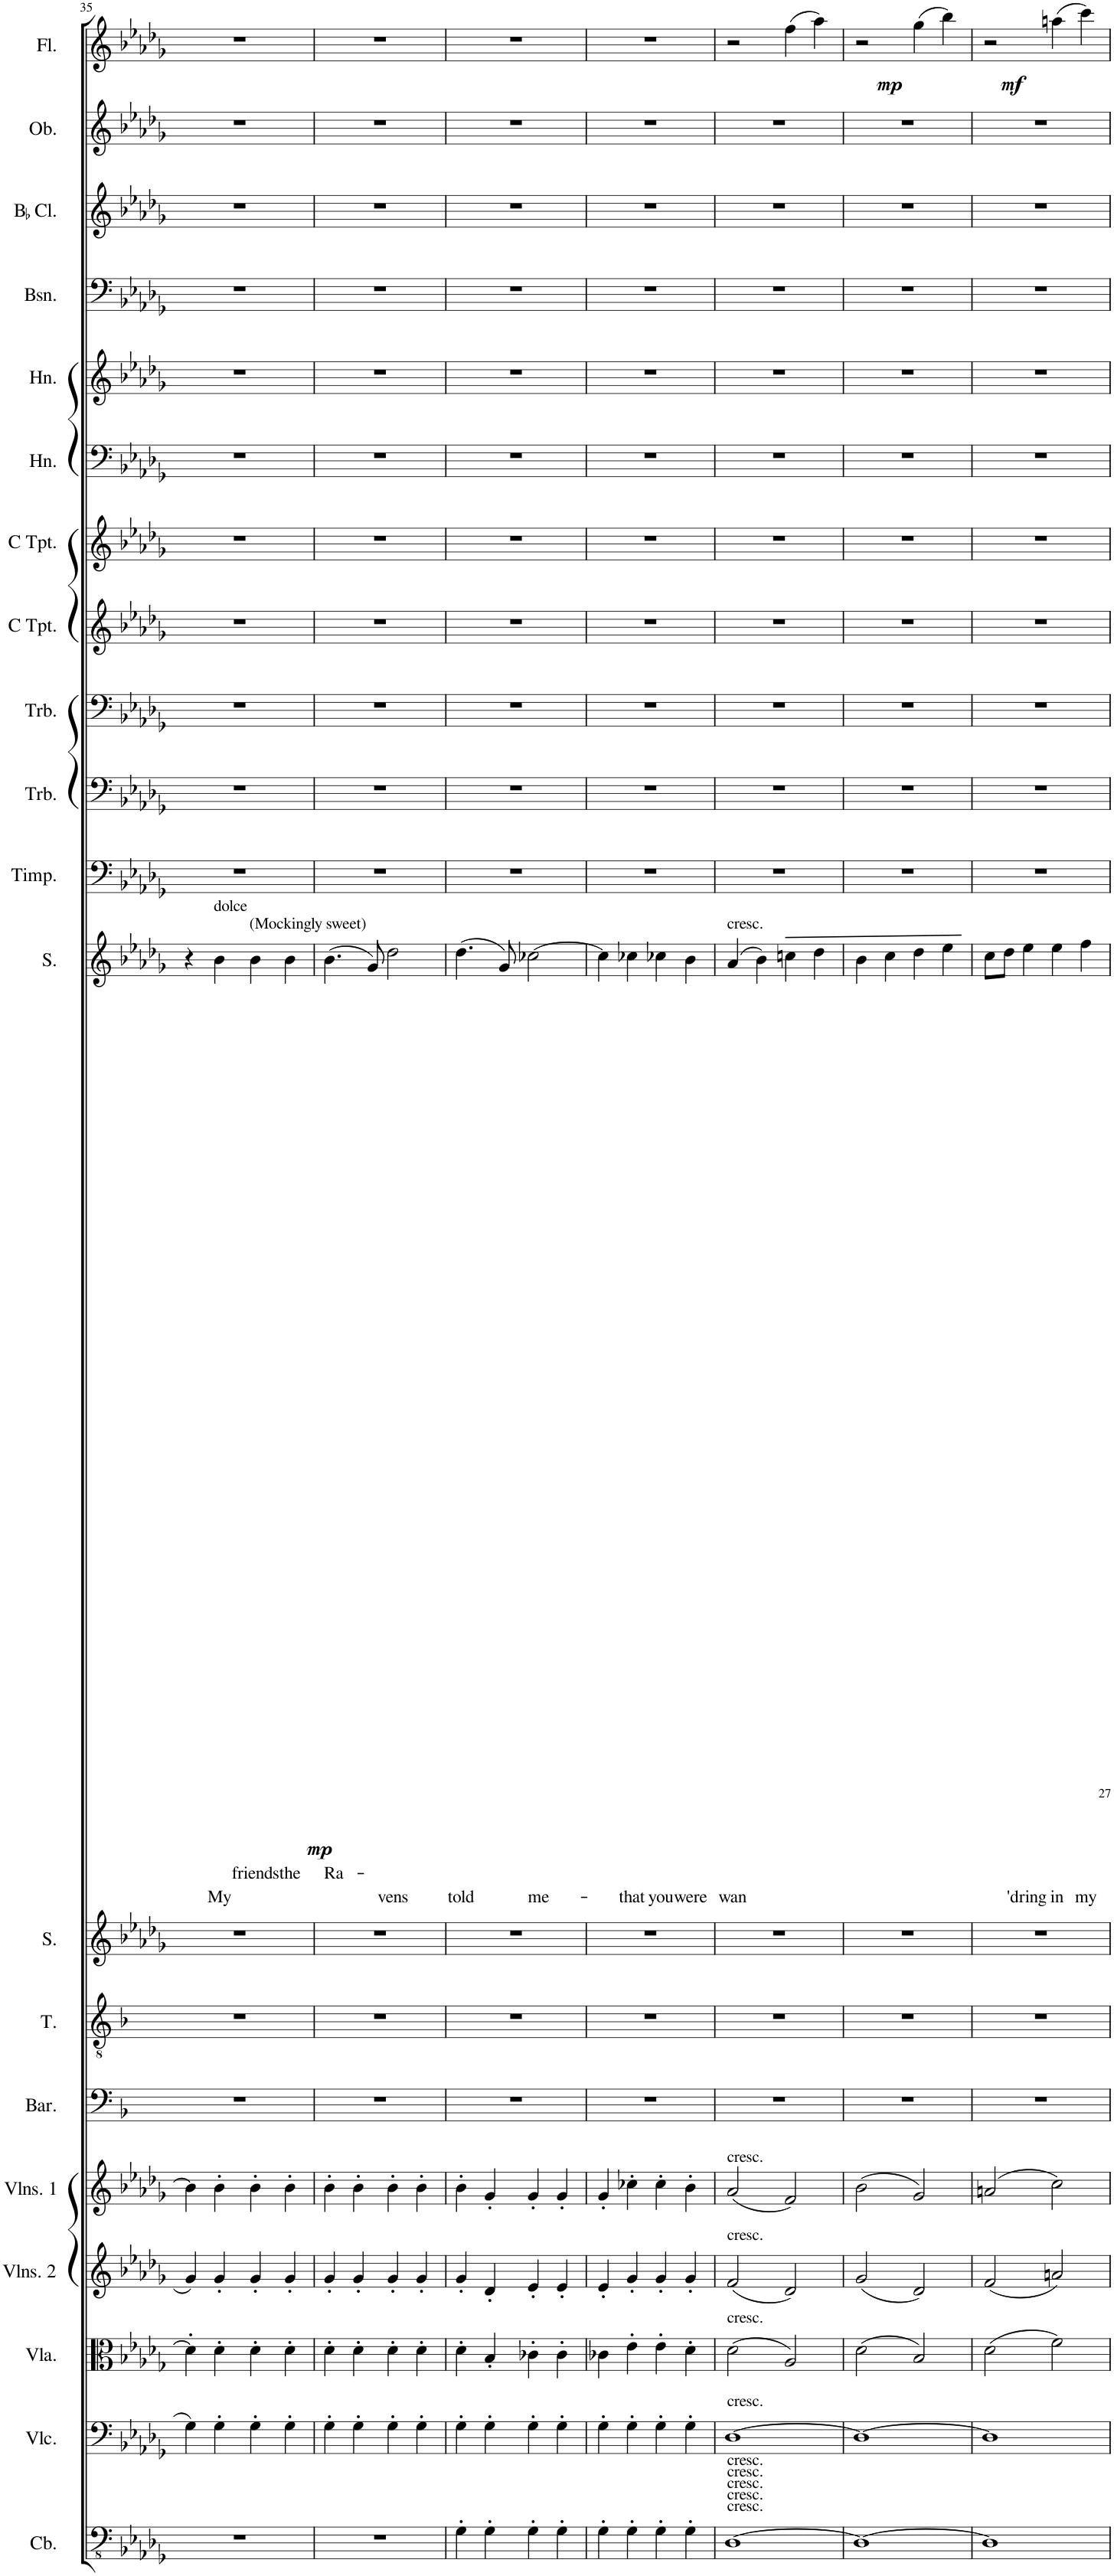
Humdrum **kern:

**kern	**kern	**kern	**kern	**kern	**kern	**kern	**kern	**kern	**text	**dynam	**kern	**kern	**kern	**kern	**kern	**kern	**kern	**kern	**kern	**kern	**kern	**dynam
*part20	*part19	*part18	*part17	*part16	*part15	*part14	*part13	*part12	*part12	*part12	*part11	*part10	*part9	*part8	*part7	*part6	*part5	*part4	*part3	*part2	*part1	*part1
*staff20	*staff19	*staff18	*staff17	*staff16	*staff15	*staff14	*staff13	*staff12	*staff12	*staff12	*staff11	*staff10	*staff9	*staff8	*staff7	*staff6	*staff5	*staff4	*staff3	*staff2	*staff1	*staff1
*I"Contrabass	*I"Violoncello	*I"Viola	*I"Violins 2	*I"Violins 1	*I"Baritone	*I"Tenor	*I"Soprano	*I"Soprano	*	*	*I"Timpani	*I"Trombone	*I"Trombone	*I"C Trumpet	*I"C Trumpet	*I"Horn	*I"Horn	*I"Bassoon	*I"BaccidentalFlat Clarinet	*I"Oboe	*I"Flute	*
*I'Cb.	*I'Vlc.	*I'Vla.	*I'Vlns. 2	*I'Vlns. 1	*I'Bar.	*I'T.	*I'S.	*I'S.	*	*	*I'Timp.	*I'Trb.	*I'Trb.	*I'C Tpt.	*I'C Tpt.	*I'Hn.	*I'Hn.	*I'Bsn.	*I'BaccidentalFlat Cl.	*I'Ob.	*I'Fl.	*
!!LO:PB:g=z
*clefFv4	*clefF4	*clefC3	*clefG2	*clefG2	*clefF4	*clefGv2	*clefG2	*clefG2	*	*	*clefF4	*clefF4	*clefF4	*clefG2	*clefG2	*clefF4	*clefG2	*clefF4	*clefG2	*clefG2	*clefG2	*
*	*	*	*	*	*	*	*	*	*	*	*	*	*	*	*	*ITrd4c7	*ITrd4c7	*	*ITrd1c2	*	*	*
*k[b-e-a-d-g-]	*k[b-e-a-d-g-]	*k[b-e-a-d-g-]	*k[b-e-a-d-g-]	*k[b-e-a-d-g-]	*k[b-]	*k[b-]	*k[b-e-a-d-g-]	*k[b-e-a-d-g-]	*	*	*k[b-e-a-d-g-]	*k[b-e-a-d-g-]	*k[b-e-a-d-g-]	*k[b-e-a-d-g-]	*k[b-e-a-d-g-]	*k[b-e-a-d-g-]	*k[b-e-a-d-g-]	*k[b-e-a-d-g-]	*k[b-e-a-d-g-]	*k[b-e-a-d-g-]	*k[b-e-a-d-g-]	*
*M2/2	*M2/2	*M2/2	*M2/2	*M2/2	*M2/2	*M2/2	*M2/2	*M2/2	*	*	*M2/2	*M2/2	*M2/2	*M2/2	*M2/2	*M2/2	*M2/2	*M2/2	*M2/2	*M2/2	*M2/2	*
=35	=35	=35	=35	=35	=35	=35	=35	=35	=35	=35	=35	=35	=35	=35	=35	=35	=35	=35	=35	=35	=35	=35
1r	4G-\	4d-'\]	4g-/	4b-\]	1r	1r	1r	4r	.	.	1r	1r	1r	1r	1r	1r	1r	1r	1r	1r	1r	.
!	!	!	!	!	!	!	!	!LO:TX:a:t=dolce	!	!	!	!	!	!	!	!	!	!	!	!	!	!
!	!	!	!	!	!	!	!	!	!LO:LY:b	!LO:DY:b	!	!	!	!	!	!	!	!	!	!	!	!
.	4G-'\	4d-'\	4g-'/	4b-'\	.	.	.	4b-\	My	mp	.	.	.	.	.	.	.	.	.	.	.	.
!	!	!	!	!	!	!	!	!LO:TX:a:t=(Mockingly sweet)	!	!	!	!	!	!	!	!	!	!	!	!	!	!
!	!	!	!	!	!	!	!	!	!LO:LY:b	!	!	!	!	!	!	!	!	!	!	!	!	!
.	4G-'\	4d-'\	4g-'/	4b-'\	.	.	.	4b-\	friends	.	.	.	.	.	.	.	.	.	.	.	.	.
!	!	!	!	!	!	!	!	!	!LO:LY:b	!	!	!	!	!	!	!	!	!	!	!	!	!
.	4G-'\	4d-'\	4g-'/	4b-'\	.	.	.	4b-\	the	.	.	.	.	.	.	.	.	.	.	.	.	.
=36	=36	=36	=36	=36	=36	=36	=36	=36	=36	=36	=36	=36	=36	=36	=36	=36	=36	=36	=36	=36	=36	=36
!	!	!	!	!	!	!	!	!	!LO:LY:b	!	!	!	!	!	!	!	!	!	!	!	!	!
1r	4G-'\	4d-'\	4g-'/	4b-'\	1r	1r	1r	(4.b-\	Ra-	.	1r	1r	1r	1r	1r	1r	1r	1r	1r	1r	1r	.
.	4G-'\	4d-'\	4g-'/	4b-'\	.	.	.	.	.	.	.	.	.	.	.	.	.	.	.	.	.	.
.	.	.	.	.	.	.	.	8g-/)	.	.	.	.	.	.	.	.	.	.	.	.	.	.
!	!	!	!	!	!	!	!	!	!LO:LY:b	!	!	!	!	!	!	!	!	!	!	!	!	!
.	4G-'\	4d-'\	4g-'/	4b-'\	.	.	.	2dd-\	-vens	.	.	.	.	.	.	.	.	.	.	.	.	.
.	4G-'\	4d-'\	4g-'/	4b-'\	.	.	.	.	.	.	.	.	.	.	.	.	.	.	.	.	.	.
=37	=37	=37	=37	=37	=37	=37	=37	=37	=37	=37	=37	=37	=37	=37	=37	=37	=37	=37	=37	=37	=37	=37
!	!	!	!	!	!	!	!	!	!LO:LY:b	!	!	!	!	!	!	!	!	!	!	!	!	!
4GG-'\	4G-'\	4d-'\	4g-'/	4b-'\	1r	1r	1r	(4.dd-\	told	.	1r	1r	1r	1r	1r	1r	1r	1r	1r	1r	1r	.
4GG-'\	4G-'\	4B-'/	4d-'/	4g-'/	.	.	.	.	.	.	.	.	.	.	.	.	.	.	.	.	.	.
.	.	.	.	.	.	.	.	8g-/)	.	.	.	.	.	.	.	.	.	.	.	.	.	.
!	!	!	!	!	!	!	!	!	!LO:LY:b	!	!	!	!	!	!	!	!	!	!	!	!	!
4GG-'\	4G-'\	4c-X'\	4e-'/	4g-'/	.	.	.	[2cc-X\	me-	.	.	.	.	.	.	.	.	.	.	.	.	.
4GG-'\	4G-'\	4c-'\	4e-'/	4g-'/	.	.	.	.	.	.	.	.	.	.	.	.	.	.	.	.	.	.
=38	=38	=38	=38	=38	=38	=38	=38	=38	=38	=38	=38	=38	=38	=38	=38	=38	=38	=38	=38	=38	=38	=38
4GG-'\	4G-'\	4c-X\	4e-'/	4g-'/	1r	1r	1r	4cc-\]	.	.	1r	1r	1r	1r	1r	1r	1r	1r	1r	1r	1r	.
!	!	!	!	!	!	!	!	!	!LO:LY:b	!	!	!	!	!	!	!	!	!	!	!	!	!
4GG-'\	4G-'\	4e-'\	4g-'/	4cc-X'\	.	.	.	4cc-X\	-that	.	.	.	.	.	.	.	.	.	.	.	.	.
!	!	!	!	!	!	!	!	!	!LO:LY:b	!	!	!	!	!	!	!	!	!	!	!	!	!
4GG-'\	4G-'\	4e-'\	4g-'/	4cc-'\	.	.	.	4cc-X\	you	.	.	.	.	.	.	.	.	.	.	.	.	.
!	!	!	!	!	!	!	!	!	!LO:LY:b	!	!	!	!	!	!	!	!	!	!	!	!	!
4GG-'\	4G-'\	4d-'\	4g-'/	4b-'\	.	.	.	4b-\	were	.	.	.	.	.	.	.	.	.	.	.	.	.
=39	=39	=39	=39	=39	=39	=39	=39	=39	=39	=39	=39	=39	=39	=39	=39	=39	=39	=39	=39	=39	=39	=39
!	!	!	!	!	!	!	!	!LO:TX:a:t=cresc.	!	!	!	!	!	!	!	!	!	!	!	!	!	!
!	!	!	!	!LO:TX:a:t=cresc.	!	!	!	!	!	!	!	!	!	!	!	!	!	!	!	!	!	!
!	!	!	!LO:TX:a:t=cresc.	!	!	!	!	!	!	!	!	!	!	!	!	!	!	!	!	!	!	!
!	!	!LO:TX:a:t=cresc.	!	!	!	!	!	!	!	!	!	!	!	!	!	!	!	!	!	!	!	!
!	!LO:TX:a:t=cresc.	!	!	!	!	!	!	!	!	!	!	!	!	!	!	!	!	!	!	!	!	!
!LO:TX:a:t=cresc.	!	!	!	!	!	!	!	!	!	!	!	!	!	!	!	!	!	!	!	!	!	!
!LO:TX:a:t=cresc.	!	!	!	!	!	!	!	!	!	!	!	!	!	!	!	!	!	!	!	!	!	!
!LO:TX:a:t=cresc.	!	!	!	!	!	!	!	!	!	!	!	!	!	!	!	!	!	!	!	!	!	!
!LO:TX:a:t=cresc.	!	!	!	!	!	!	!	!	!	!	!	!	!	!	!	!	!	!	!	!	!	!
!LO:TX:a:t=cresc.	!	!	!	!	!	!	!	!	!	!	!	!	!	!	!	!	!	!	!	!	!	!
!	!	!	!	!	!	!	!	!	!LO:LY:b	!	!	!	!	!	!	!	!	!	!	!	!	!
[1DD-	[1D-	(2d-\	(2f/	(2a-/	1r	1r	1r	(4a-/	wan	.	1r	1r	1r	1r	1r	1r	1r	1r	1r	1r	2r	.
.	.	.	.	.	.	.	.	4b-\)	.	.	.	.	.	.	.	.	.	.	.	.	.	.
!	!	!	!	!	!	!	!	!	!	!	!	!	!	!	!	!	!	!	!	!	!	!LO:DY:b
.	.	2A-/)	2d-/)	2f/)	.	.	.	4ccn\	.	.	.	.	.	.	.	.	.	.	.	.	(4ff\	mp
.	.	.	.	.	.	.	.	4dd-\	.	.	.	.	.	.	.	.	.	.	.	.	4aa-\)	.
=40	=40	=40	=40	=40	=40	=40	=40	=40	=40	=40	=40	=40	=40	=40	=40	=40	=40	=40	=40	=40	=40	=40
1DD-_	1D-_	(2d-\	(2g-/	(2b-\	1r	1r	1r	4b-\	.	.	1r	1r	1r	1r	1r	1r	1r	1r	1r	1r	2r	.
.	.	.	.	.	.	.	.	4cc\	.	.	.	.	.	.	.	.	.	.	.	.	.	.
!	!	!	!	!	!	!	!	!	!	!	!	!	!	!	!	!	!	!	!	!	!	!LO:DY:b
.	.	2B-/)	2d-/)	2g-/)	.	.	.	4dd-\	.	.	.	.	.	.	.	.	.	.	.	.	(4gg-\	mf
.	.	.	.	.	.	.	.	4ee-\	.	.	.	.	.	.	.	.	.	.	.	.	4bb-\)	.
=41	=41	=41	=41	=41	=41	=41	=41	=41	=41	=41	=41	=41	=41	=41	=41	=41	=41	=41	=41	=41	=41	=41
1DD-]	1D-]	(2d-\	(2f/	(2an/	1r	1r	1r	8cc\L	.	.	1r	1r	1r	1r	1r	1r	1r	1r	1r	1r	2r	.
.	.	.	.	.	.	.	.	8dd-\J	.	.	.	.	.	.	.	.	.	.	.	.	.	.
!	!	!	!	!	!	!	!	!	!LO:LY:b	!	!	!	!	!	!	!	!	!	!	!	!	!
.	.	.	.	.	.	.	.	4ee-\	'dring	.	.	.	.	.	.	.	.	.	.	.	.	.
!	!	!	!	!	!	!	!	!	!LO:LY:b	!	!	!	!	!	!	!	!	!	!	!	!	!
.	.	2f\)	2an/)	2cc\)	.	.	.	4ee-\	in	.	.	.	.	.	.	.	.	.	.	.	(4aan\	.
!	!	!	!	!	!	!	!	!	!LO:LY:b	!	!	!	!	!	!	!	!	!	!	!	!	!
.	.	.	.	.	.	.	.	4ff\	my	.	.	.	.	.	.	.	.	.	.	.	4ccc\)	.
=	=	=	=	=	=	=	=	=	=	=	=	=	=	=	=	=	=	=	=	=	=	=
*-	*-	*-	*-	*-	*-	*-	*-	*-	*-	*-	*-	*-	*-	*-	*-	*-	*-	*-	*-	*-	*-	*-
